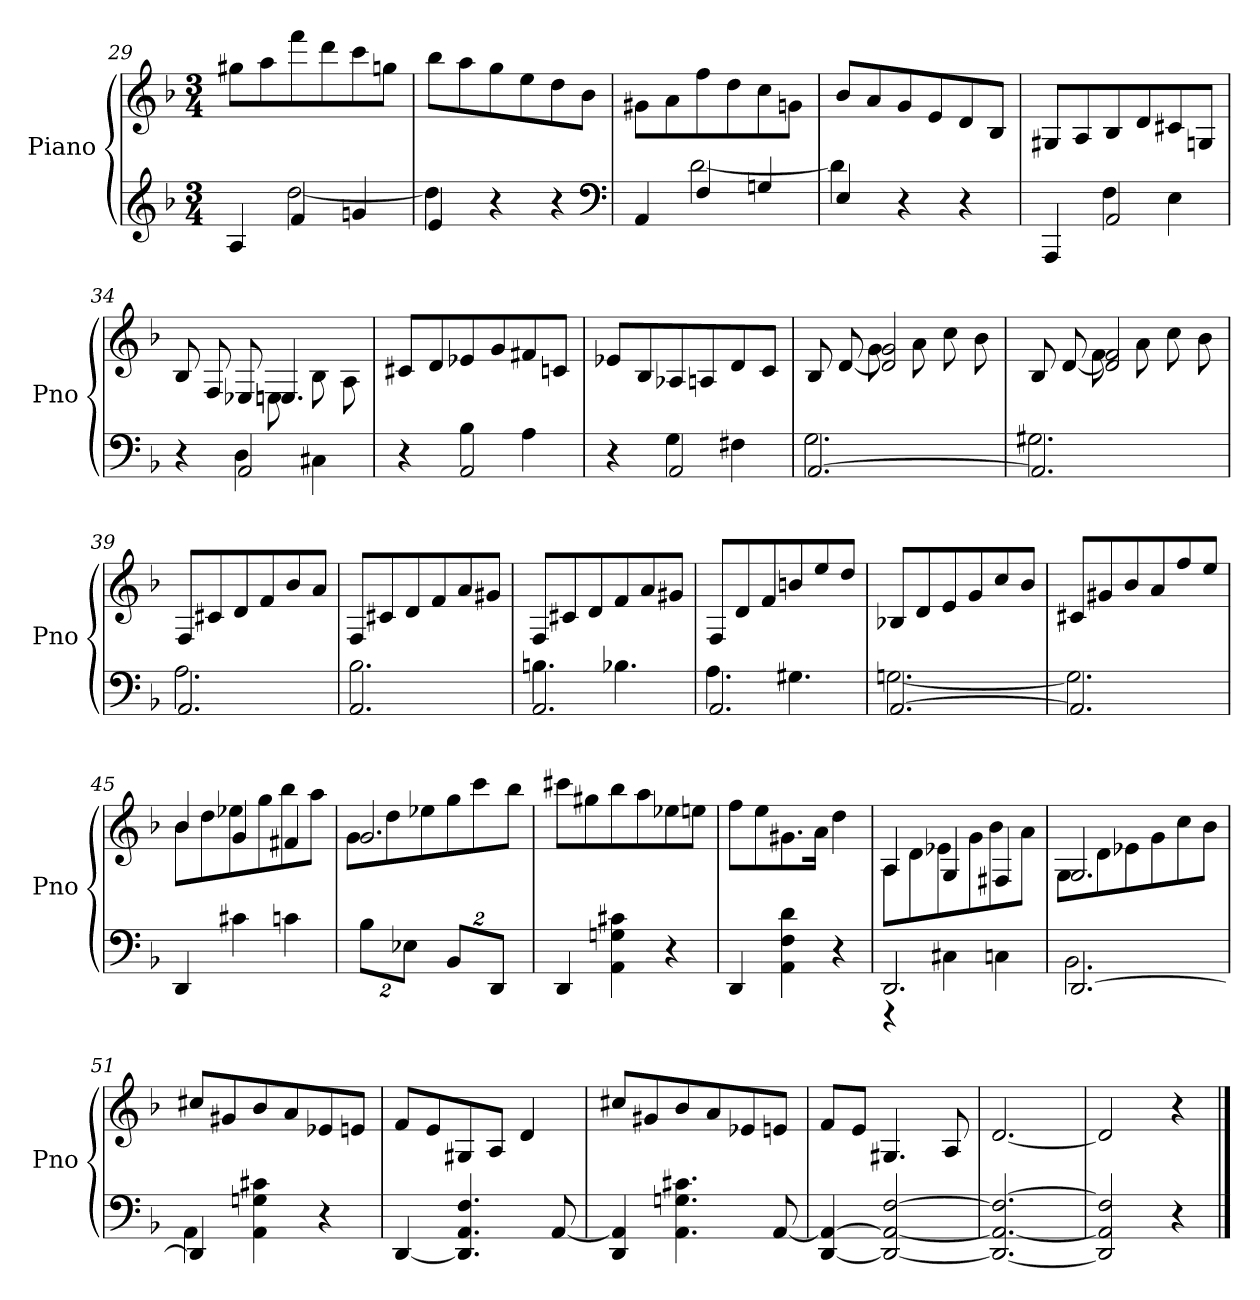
**kern	**kern
*part1	*part1
*staff2	*staff1
*I"Piano	*
*I'Pno	*
*clefG2	*clefG2
*k[b-]	*k[b-]
*d:	*d:
*M3/4	*M3/4
=29	=29
*^	*
4A	4ryy	8gg#XL
.	.	8aa
4f	[2dd	8fff
.	.	8ddd
4gn	.	8ccc
.	.	8ggnJ
=30	=30	=30
4e	4dd]	8bb-L
.	.	8aa
4r	2ryy	8gg
.	.	8ee
4r	.	8dd
.	.	8b-J
*clefF4	*	*
=31	=31	=31
4AA	4ryy	8g#XL
.	.	8a
4F	[2d	8ff
.	.	8dd
4Gn	.	8cc
.	.	8gnJ
=32	=32	=32
4E	4d]	8b-L
.	.	8a
4r	2ryy	8g
.	.	8e
4r	.	8d
.	.	8B-J
=33	=33	=33
4AAA	4ryy	8G#XL
.	.	8A
2AA	4F	8B-
.	.	8d
.	4E	8c#X
.	.	8GnJ
=34	=34	=34
*	*	*^
4r	4ryy	8B-	4.ryy
.	.	8F	.
2AA	4D	8E-X	.
.	.	4.En	8En
.	4C#X	.	8B-
.	.	.	8A
*	*	*v	*v
=35	=35	=35
4r	4ryy	8c#XL
.	.	8d
2AA	4B-	8e-X
.	.	8g
.	4A	8f#X
.	.	8cnJ
=36	=36	=36
4r	4ryy	8e-XL
.	.	8B-
2AA	4G	8A-X
.	.	8An
.	4F#X	8d
.	.	8cJ
=37	=37	=37
*	*	*^
[2.AA	2.G	8B-	4ryy
.	.	[8d	.
.	.	2d] 2g	8g
.	.	.	8a
.	.	.	8cc
.	.	.	8b-
=38	=38	=38	=38
2.AA]	2.G#X	8B-	4ryy
.	.	[8d	.
.	.	2d] 2f	8f
.	.	.	8a
.	.	.	8cc
.	.	.	8b-
*	*	*v	*v
=39	=39	=39
2.AA	2.A	8FL
.	.	8c#X
.	.	8d
.	.	8f
.	.	8b-
.	.	8aJ
=40	=40	=40
2.AA	2.B-	8FL
.	.	8c#X
.	.	8d
.	.	8f
.	.	8a
.	.	8g#XJ
=41	=41	=41
2.AA	4.Bn	8FL
.	.	8c#X
.	.	8d
.	4.B-X	8f
.	.	8a
.	.	8g#XJ
=42	=42	=42
2.AA	4.A	8FL
.	.	8d
.	.	8f
.	4.G#X	8bn
.	.	8ee
.	.	8ddJ
=43	=43	=43
[2.AA	[2.Gn	8B-XL
.	.	8d
.	.	8e
.	.	8g
.	.	8cc
.	.	8b-J
=44	=44	=44
2.AA]	2.G]	8c#XL
.	.	8g#X
.	.	8b-
.	.	8a
.	.	8ff
.	.	8eeJ
*v	*v	*
=45	=45
*	*^
4DD	4b-	8b-L
.	.	8dd
4c#X	4g	8ee-X
.	.	8gg
4cn	4f#X	8bb-
.	.	8aaJ
=46	=46	=46
16%3B-\L	2.g	8gL
.	.	8dd
16%3E-X\J	.	.
.	.	8ee-X
16%3BB-/L	.	8gg
.	.	8ccc
16%3DD/J	.	.
.	.	8bb-J
*	*v	*v
=47	=47
4DD	8ccc#XL
.	8gg#X
4AA 4Gn 4c#X	8bb-
.	8aa
4r	8ee-X
.	8eenJ
=48	=48
4DD	8ffL
.	8ee
4AA 4F 4d	8.g#X
.	16aJk
4r	4dd
=49	=49
*^	*^
2.DD	4r	4A	8AL
.	.	.	8d
.	4C#X	4G	8e-X
.	.	.	8g
.	4Cn	4F#X	8b-
.	.	.	8aJ
=50	=50	=50	=50
[2.DD	2.BB-	2.G	8GL
.	.	.	8d
.	.	.	8e-X
.	.	.	8g
.	.	.	8cc
.	.	.	8b-J
*	*	*v	*v
=51	=51	=51
4DD]	4AA	8cc#XL
.	.	8g#X
4AA 4Gn 4c#X	2ryy	8b-
.	.	8a
4r	.	8e-X
.	.	8enJ
*v	*v	*
=52	=52
[4DD	8fL
.	8e
4.DD] 4.AA 4.F	8G#X
.	8AJ
.	4d
[8AA	.
=53	=53
4DD 4AA]	8cc#XL
.	8g#X
4.AA 4.Gn 4.c#X	8b-
.	8a
.	8e-X
[8AA	8enJ
=54	=54
[4DD 4AA_	8fL
.	8eJ
2DD_ 2AA_ [2F	4.G#X
.	8A
=55	=55
2.DD_ 2.AA_ 2.F_	[2.d
=56	=56
2DD] 2AA] 2F]	2d]
4r	4r
==	==
*-	*-
